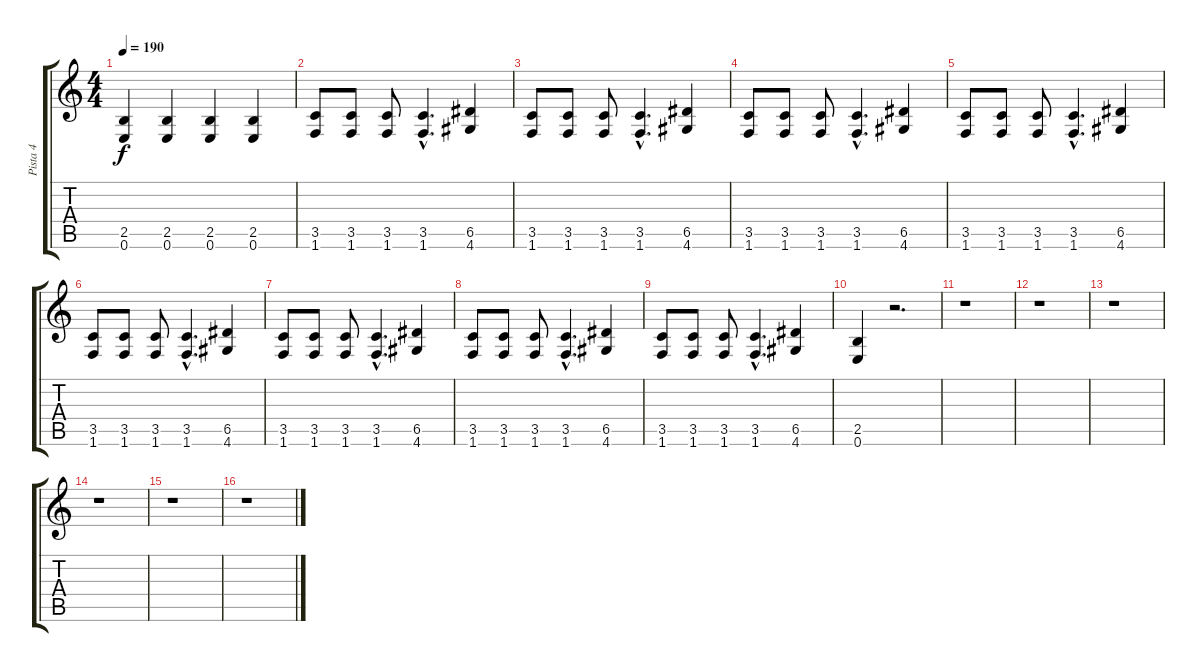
\track ("Pista 4" "Pista 4") {instrument distortionguitar}
\staff {score tabs}
\tuning (E4 B3 G3 D3 A2 E2) {hide}
\ts (4 4)
\tempo 190
\clef g2
\ks c
(2.5 0.6).4{dy f} (2.5 0.6).4 (2.5 0.6).4 (2.5 0.6).4 |
(3.5 1.6).8 (3.5 1.6).8 (3.5 1.6).8 (3.5{hac} 1.6{hac}).4{d} (6.5 4.6).4 |
(3.5 1.6).8 (3.5 1.6).8 (3.5 1.6).8 (3.5{hac} 1.6{hac}).4{d} (6.5 4.6).4 |
(3.5 1.6).8 (3.5 1.6).8 (3.5 1.6).8 (3.5{hac} 1.6{hac}).4{d} (6.5 4.6).4 |
(3.5 1.6).8 (3.5 1.6).8 (3.5 1.6).8 (3.5{hac} 1.6{hac}).4{d} (6.5 4.6).4 |
(3.5 1.6).8 (3.5 1.6).8 (3.5 1.6).8 (3.5{hac} 1.6{hac}).4{d} (6.5 4.6).4 |
(3.5 1.6).8 (3.5 1.6).8 (3.5 1.6).8 (3.5{hac} 1.6{hac}).4{d} (6.5 4.6).4 |
(3.5 1.6).8 (3.5 1.6).8 (3.5 1.6).8 (3.5{hac} 1.6{hac}).4{d} (6.5 4.6).4 |
(3.5 1.6).8 (3.5 1.6).8 (3.5 1.6).8 (3.5{hac} 1.6{hac}).4{d} (6.5 4.6).4 |
(2.5 0.6).4 r.2{d} |
r.1 |
r.1 |
r.1 |
r.1 |
r.1 |
r.1
